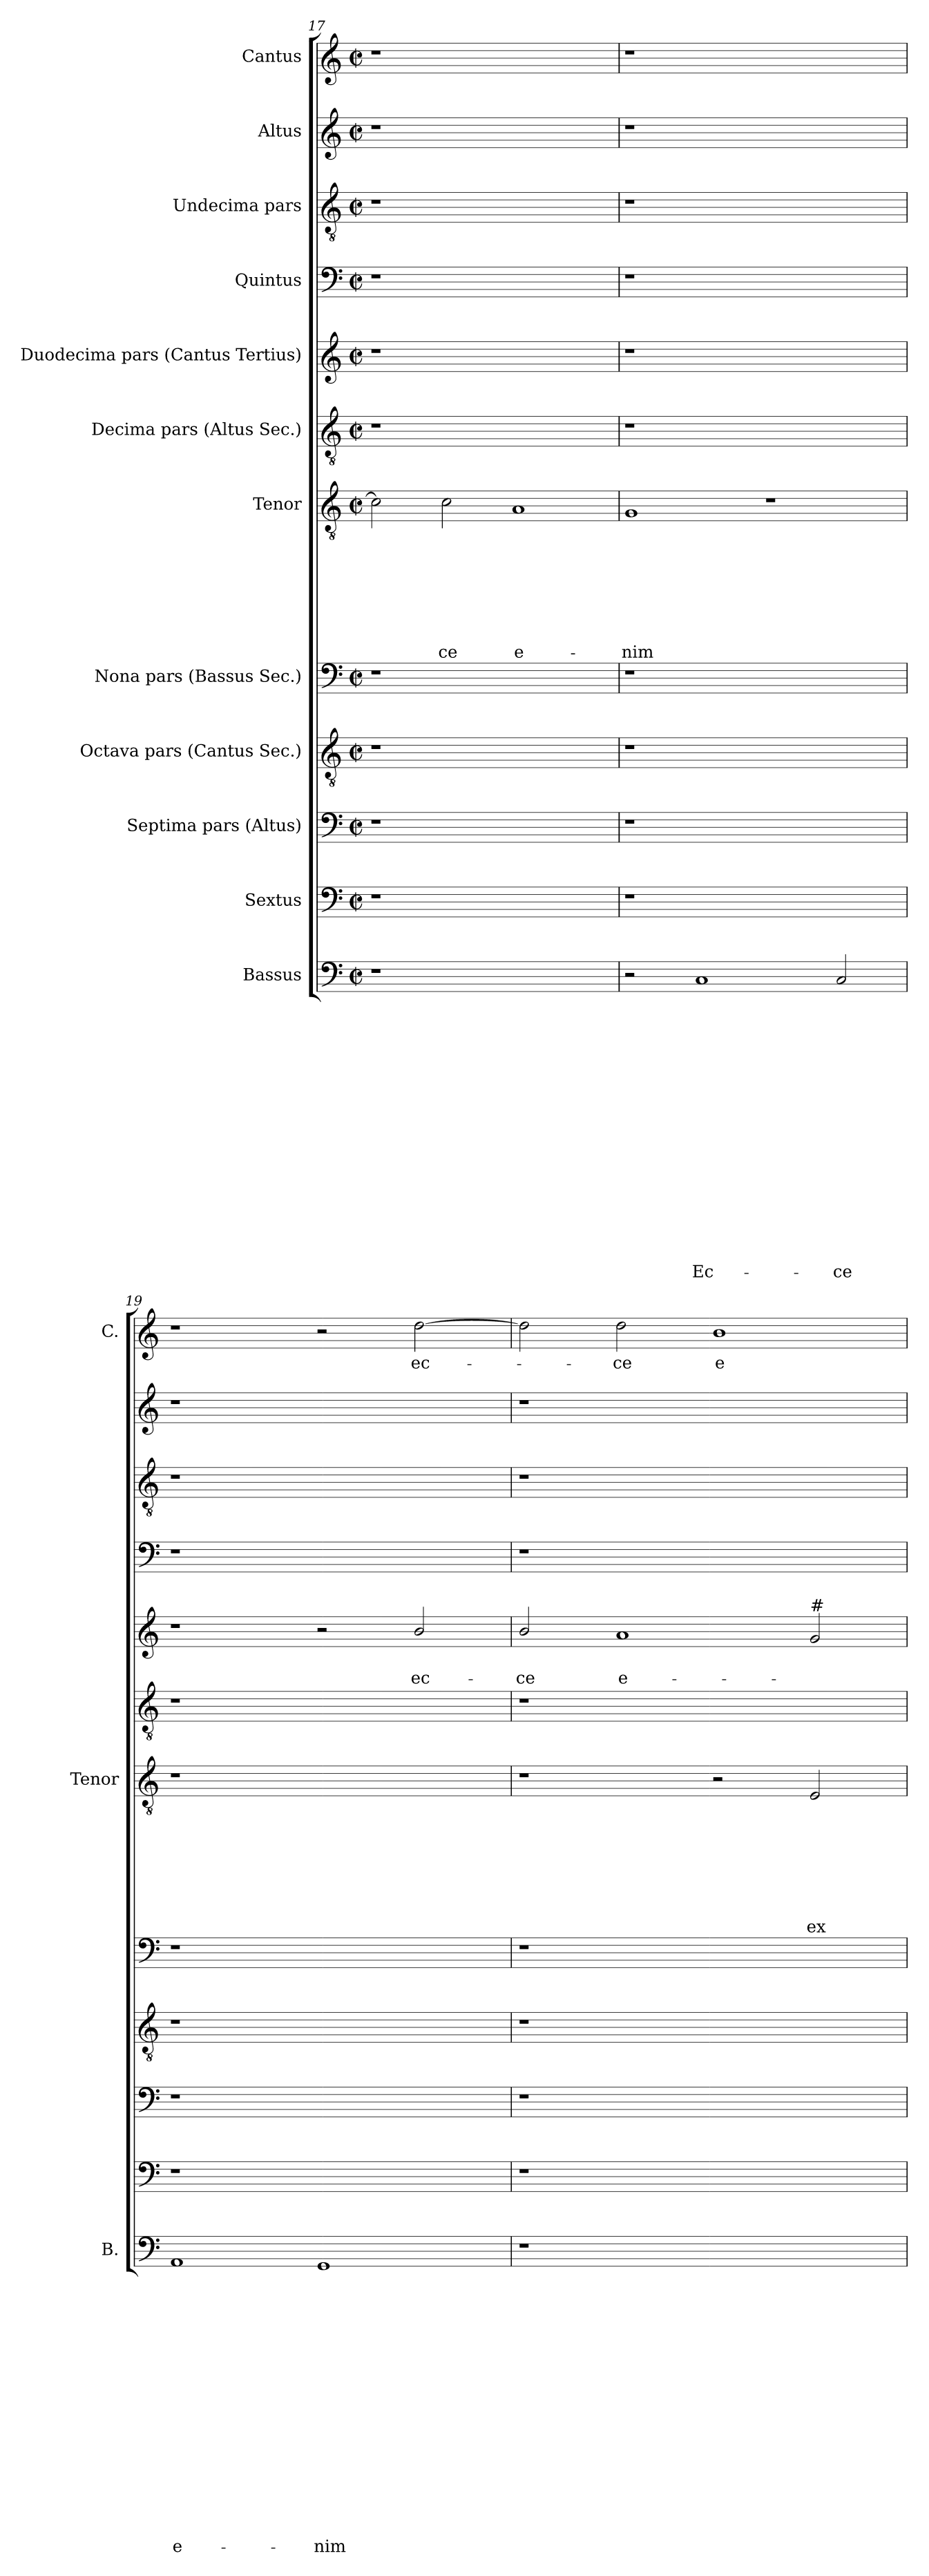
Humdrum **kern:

**kern	**text	**text	**text	**text	**text	**text	**text	**text	**text	**text	**text	**text	**text	**text	**text	**text	**text	**kern	**kern	**kern	**kern	**kern	**text	**text	**text	**text	**text	**text	**text	**text	**kern	**kern	**text	**text	**kern	**kern	**kern	**kern	**text
*part12	*part12	*part12	*part12	*part12	*part12	*part12	*part12	*part12	*part12	*part12	*part12	*part12	*part12	*part12	*part12	*part12	*part12	*part11	*part10	*part9	*part8	*part7	*part7	*part7	*part7	*part7	*part7	*part7	*part7	*part7	*part6	*part5	*part5	*part5	*part4	*part3	*part2	*part1	*part1
*staff12	*staff12	*staff12	*staff12	*staff12	*staff12	*staff12	*staff12	*staff12	*staff12	*staff12	*staff12	*staff12	*staff12	*staff12	*staff12	*staff12	*staff12	*staff11	*staff10	*staff9	*staff8	*staff7	*staff7	*staff7	*staff7	*staff7	*staff7	*staff7	*staff7	*staff7	*staff6	*staff5	*staff5	*staff5	*staff4	*staff3	*staff2	*staff1	*staff1
*I"Bassus	*	*	*	*	*	*	*	*	*	*	*	*	*	*	*	*	*	*I"Sextus	*I"Septima pars (Altus)	*I"Octava pars (Cantus Sec.)	*I"Nona pars (Bassus Sec.)	*I"Tenor	*	*	*	*	*	*	*	*	*I"Decima pars (Altus Sec.)	*I"Duodecima pars (Cantus Tertius)	*	*	*I"Quintus	*I"Undecima pars	*I"Altus	*I"Cantus	*
*I'B.	*	*	*	*	*	*	*	*	*	*	*	*	*	*	*	*	*	*	*	*	*	*I'Tenor	*	*	*	*	*	*	*	*	*	*	*	*	*	*	*	*I'C.	*
*clefF4	*	*	*	*	*	*	*	*	*	*	*	*	*	*	*	*	*	*clefF4	*clefF4	*clefGv2	*clefF4	*clefGv2	*	*	*	*	*	*	*	*	*clefGv2	*clefG2	*	*	*clefF4	*clefGv2	*clefG2	*clefG2	*
*k[]	*	*	*	*	*	*	*	*	*	*	*	*	*	*	*	*	*	*k[]	*k[]	*k[]	*k[]	*k[]	*	*	*	*	*	*	*	*	*k[]	*k[]	*	*	*k[]	*k[]	*k[]	*k[]	*
*C:	*	*	*	*	*	*	*	*	*	*	*	*	*	*	*	*	*	*C:	*C:	*C:	*C:	*C:	*	*	*	*	*	*	*	*	*C:	*C:	*	*	*C:	*C:	*C:	*C:	*
*M2/2	*	*	*	*	*	*	*	*	*	*	*	*	*	*	*	*	*	*M2/2	*M2/2	*M2/2	*M2/2	*M2/2	*	*	*	*	*	*	*	*	*M2/2	*M2/2	*	*	*M2/2	*M2/2	*M2/2	*M2/2	*
*met(c|)	*	*	*	*	*	*	*	*	*	*	*	*	*	*	*	*	*	*met(c|)	*met(c|)	*met(c|)	*met(c|)	*met(c|)	*	*	*	*	*	*	*	*	*met(c|)	*met(c|)	*	*	*met(c|)	*met(c|)	*met(c|)	*met(c|)	*
=17	=17	=17	=17	=17	=17	=17	=17	=17	=17	=17	=17	=17	=17	=17	=17	=17	=17	=17	=17	=17	=17	=17	=17	=17	=17	=17	=17	=17	=17	=17	=17	=17	=17	=17	=17	=17	=17	=17	=17
!LO:N:vis=1	!	!	!	!	!	!	!	!	!	!	!	!	!	!	!	!	!	!	!	!	!	!	!	!	!	!	!	!	!	!	!	!LO:N:vis=1	!	!	!	!	!	!LO:N:vis=1	!
1r	.	.	.	.	.	.	.	.	.	.	.	.	.	.	.	.	.	1r	1r	1r	1r	2c\]	.	.	.	.	.	.	.	.	1r	1r	.	.	1r	1r	1r	1r	.
!	!	!	!	!	!	!	!	!	!	!	!	!	!	!	!	!	!	!	!	!	!	!	!	!	!	!	!	!	!	!LO:LY:b	!	!	!	!	!	!	!	!	!
.	.	.	.	.	.	.	.	.	.	.	.	.	.	.	.	.	.	.	.	.	.	2c\	.	.	.	.	.	.	.	-ce	.	.	.	.	.	.	.	.	.
!	!	!	!	!	!	!	!	!	!	!	!	!	!	!	!	!	!	!	!	!	!	!	!	!	!	!	!	!	!	!LO:LY:b:rj	!	!	!	!	!	!	!	!	!
1ryy	.	.	.	.	.	.	.	.	.	.	.	.	.	.	.	.	.	1ryy	1ryy	1ryy	1ryy	1A	.	.	.	.	.	.	.	e-	1ryy	1ryy	.	.	1ryy	1ryy	1ryy	1ryy	.
=18	=18	=18	=18	=18	=18	=18	=18	=18	=18	=18	=18	=18	=18	=18	=18	=18	=18	=18	=18	=18	=18	=18	=18	=18	=18	=18	=18	=18	=18	=18	=18	=18	=18	=18	=18	=18	=18	=18	=18
!	!	!	!	!	!	!	!	!	!	!	!	!	!	!	!	!	!	!	!	!	!	!	!	!	!	!	!	!	!	!LO:LY:b	!	!LO:N:vis=1	!	!	!	!	!	!LO:N:vis=1	!
2r	.	.	.	.	.	.	.	.	.	.	.	.	.	.	.	.	.	1r	1r	1r	1r	1G	.	.	.	.	.	.	.	-nim	1r	1r	.	.	1r	1r	1r	1r	.
!	!	!	!	!	!	!	!	!	!	!	!	!	!	!	!	!	!LO:LY:b	!	!	!	!	!	!	!	!	!	!	!	!	!	!	!	!	!	!	!	!	!	!
1C	.	.	.	.	.	.	.	.	.	.	.	.	.	.	.	.	Ec-	.	.	.	.	.	.	.	.	.	.	.	.	.	.	.	.	.	.	.	.	.	.
.	.	.	.	.	.	.	.	.	.	.	.	.	.	.	.	.	.	1ryy	1ryy	1ryy	1ryy	1r	.	.	.	.	.	.	.	.	1ryy	1ryy	.	.	1ryy	1ryy	1ryy	1ryy	.
!	!	!	!	!	!	!	!	!	!	!	!	!	!	!	!	!	!LO:LY:b	!	!	!	!	!	!	!	!	!	!	!	!	!	!	!	!	!	!	!	!	!	!
2C/	.	.	.	.	.	.	.	.	.	.	.	.	.	.	.	.	-ce	.	.	.	.	.	.	.	.	.	.	.	.	.	.	.	.	.	.	.	.	.	.
=19	=19	=19	=19	=19	=19	=19	=19	=19	=19	=19	=19	=19	=19	=19	=19	=19	=19	=19	=19	=19	=19	=19	=19	=19	=19	=19	=19	=19	=19	=19	=19	=19	=19	=19	=19	=19	=19	=19	=19
!	!	!	!	!	!	!	!	!	!	!	!	!	!	!	!	!	!LO:LY:b:rj	!	!	!	!	!LO:N:vis=1	!	!	!	!	!	!	!	!	!	!	!	!	!	!	!	!	!
1AA	.	.	.	.	.	.	.	.	.	.	.	.	.	.	.	.	e-	1r	1r	1r	1r	1r	.	.	.	.	.	.	.	.	1r	1r	.	.	1r	1r	1r	1r	.
!	!	!	!	!	!	!	!	!	!	!	!	!	!	!	!	!	!LO:LY:b	!	!	!	!	!	!	!	!	!	!	!	!	!	!	!	!	!	!	!	!	!	!
1GG	.	.	.	.	.	.	.	.	.	.	.	.	.	.	.	.	-nim	1ryy	1ryy	1ryy	1ryy	1ryy	.	.	.	.	.	.	.	.	1ryy	2r	.	.	1ryy	1ryy	1ryy	2r	.
!	!	!	!	!	!	!	!	!	!	!	!	!	!	!	!	!	!	!	!	!	!	!	!	!	!	!	!	!	!	!	!	!	!	!LO:LY:b	!	!	!	!	!LO:LY:b
.	.	.	.	.	.	.	.	.	.	.	.	.	.	.	.	.	.	.	.	.	.	.	.	.	.	.	.	.	.	.	.	2b/	.	ec-	.	.	.	[>2dd\	ec-
=20	=20	=20	=20	=20	=20	=20	=20	=20	=20	=20	=20	=20	=20	=20	=20	=20	=20	=20	=20	=20	=20	=20	=20	=20	=20	=20	=20	=20	=20	=20	=20	=20	=20	=20	=20	=20	=20	=20	=20
!LO:N:vis=1	!	!	!	!	!	!	!	!	!	!	!	!	!	!	!	!	!	!	!	!	!	!	!	!	!	!	!	!	!	!	!	!	!	!LO:LY:b	!	!	!	!	!
1r	.	.	.	.	.	.	.	.	.	.	.	.	.	.	.	.	.	1r	1r	1r	1r	1r	.	.	.	.	.	.	.	.	1r	2b/	.	-ce	1r	1r	1r	2dd\]	.
!	!	!	!	!	!	!	!	!	!	!	!	!	!	!	!	!	!	!	!	!	!	!	!	!	!	!	!	!	!	!	!	!	!	!LO:LY:b:rj	!	!	!	!	!LO:LY:b
.	.	.	.	.	.	.	.	.	.	.	.	.	.	.	.	.	.	.	.	.	.	.	.	.	.	.	.	.	.	.	.	1a	.	e-	.	.	.	2dd\	-ce
!	!	!	!	!	!	!	!	!	!	!	!	!	!	!	!	!	!	!	!	!	!	!	!	!	!	!	!	!	!	!	!	!	!	!	!	!	!	!	!LO:LY:b:rj
1ryy	.	.	.	.	.	.	.	.	.	.	.	.	.	.	.	.	.	1ryy	1ryy	1ryy	1ryy	2r	.	.	.	.	.	.	.	.	1ryy	.	.	.	1ryy	1ryy	1ryy	1b	e-
!	!	!	!	!	!	!	!	!	!	!	!	!	!	!	!	!	!	!	!	!	!	!	!	!	!	!	!	!	!	!	!	!LO:TX:a:t=#	!	!	!	!	!	!	!
!	!	!	!	!	!	!	!	!	!	!	!	!	!	!	!	!	!	!	!	!	!	!	!	!	!	!	!	!	!	!LO:LY:b	!	!	!	!	!	!	!	!	!
.	.	.	.	.	.	.	.	.	.	.	.	.	.	.	.	.	.	.	.	.	.	2E/	.	.	.	.	.	.	.	ex	.	2g/	.	.	.	.	.	.	.
=	=	=	=	=	=	=	=	=	=	=	=	=	=	=	=	=	=	=	=	=	=	=	=	=	=	=	=	=	=	=	=	=	=	=	=	=	=	=	=
*-	*-	*-	*-	*-	*-	*-	*-	*-	*-	*-	*-	*-	*-	*-	*-	*-	*-	*-	*-	*-	*-	*-	*-	*-	*-	*-	*-	*-	*-	*-	*-	*-	*-	*-	*-	*-	*-	*-	*-
